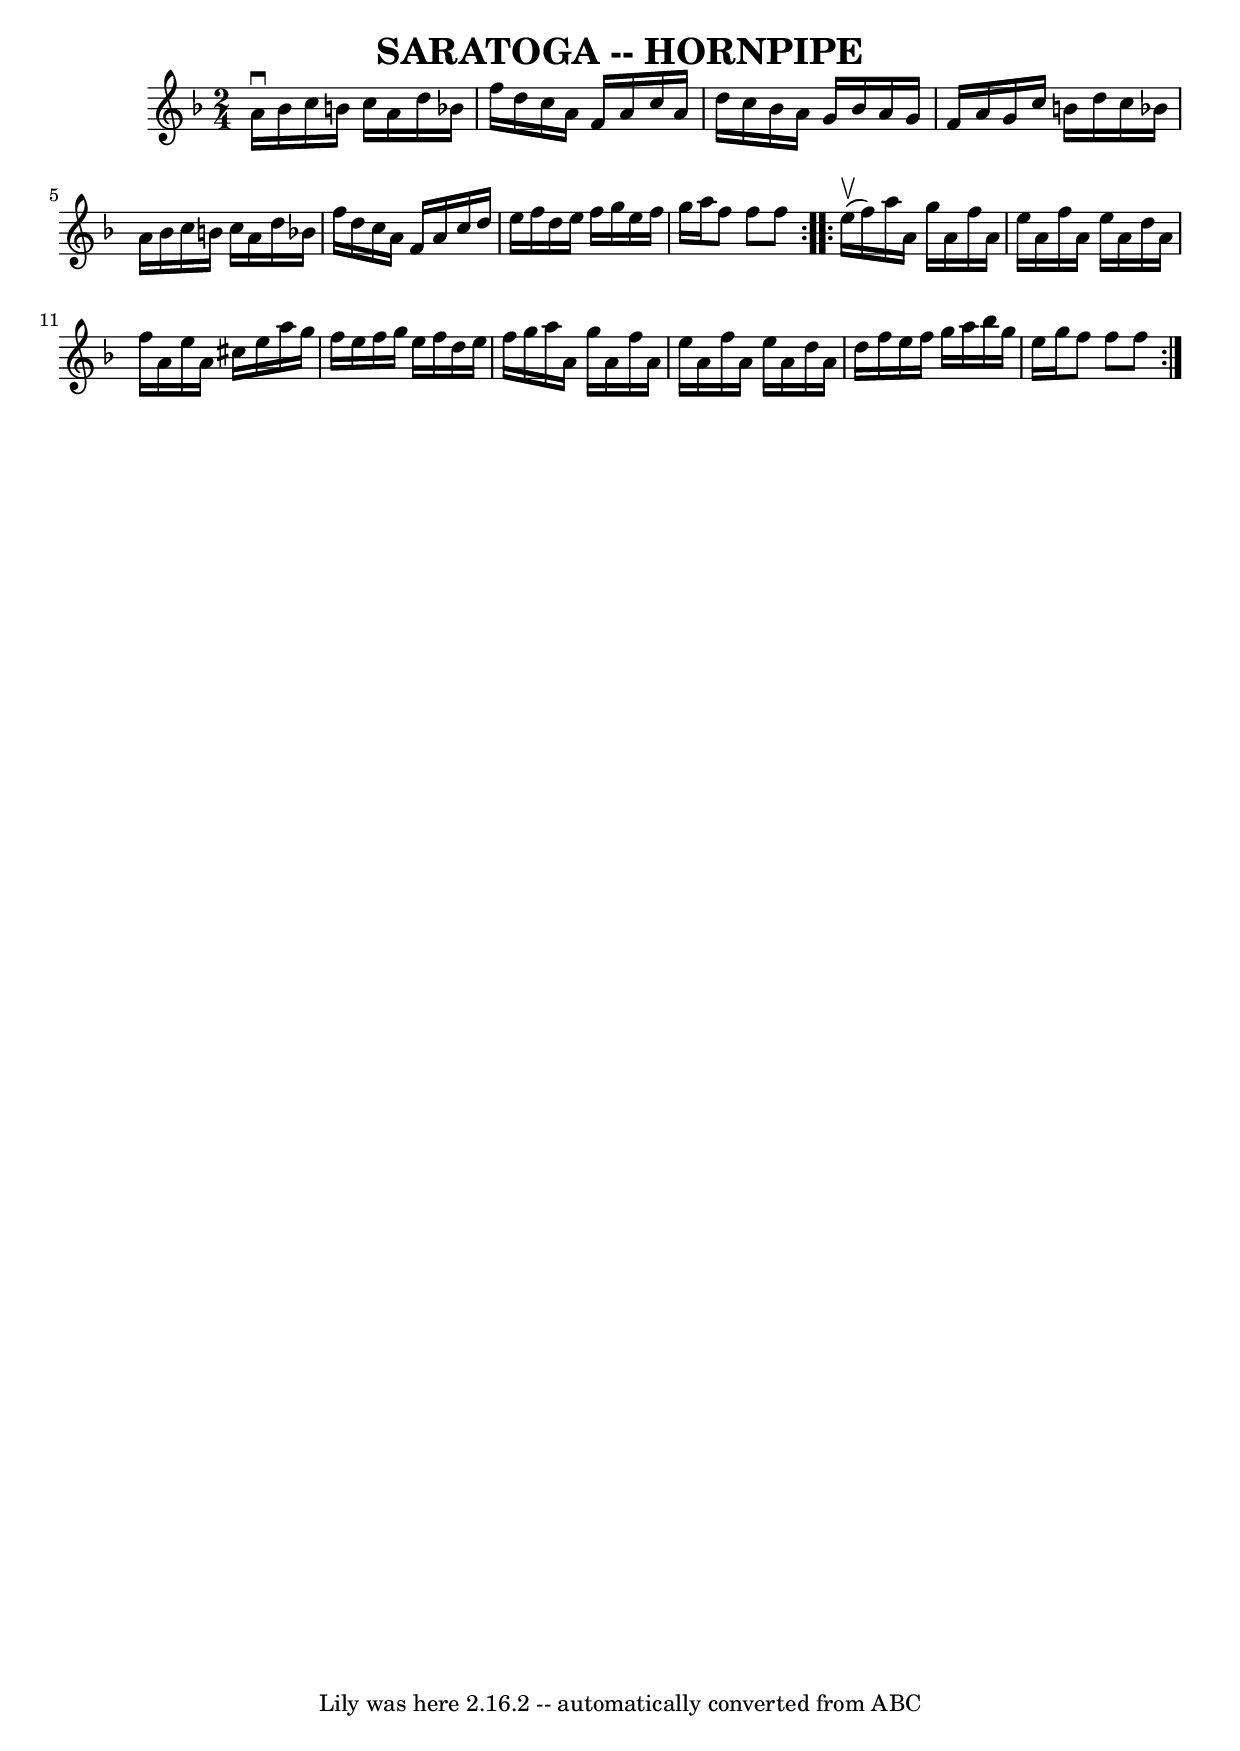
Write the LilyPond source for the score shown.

\version "2.16.2"
\include "Mammoth.ily"
\header {
  %% book = "Ryan's Mammoth Collection of Fiddle Tunes"
  crossRefNumber = "1"
  footnotes = ""
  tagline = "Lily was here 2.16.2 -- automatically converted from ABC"
  title = "SARATOGA -- HORNPIPE"

}
voicedefault =  {



  \repeat volta 2 {

    \time 2/4 
    \key f \major
    a'16^\downbow bes'16        |
    c''16    
    b'16 c''16 a'16 d''16 bes'!16 f''16 d''16    |
    c''16 
    a'16 f'16 a'16 c''16 a'16 d''16 c''16    |
    bes'16 
    a'16 g'16 bes'16 a'16 g'16 f'16 a'16    |
    g'16    
    c''16 b'16 d''16 c''16 bes'!16 a'16 bes'16    |
     |
    c''16 b'16 c''16 a'16 d''16 bes'!16 f''16 d''16  |
    c''16 a'16 f'16 a'16 c''16 d''16 e''16 f''16  |
    d''16 e''16 f''16 g''16 e''16 f''16 g''16    
    a''16    |
    f''8 f''8 f''8    
  }     
  \repeat volta 2 {
    e''16 (^\upbow f''16)       |
    a''16 a'16 g''16 a'16 f''16   
    a'16 e''16 a'16    |
    f''16 a'16 e''16 a'16 d''16    
    a'16 f''16 a'16    |
    e''16 a'16 cis''16 e''16 a''16  
    g''16 f''16 e''16    |
    f''16 g''16 e''16 f''16    
    d''16 e''16 f''16 g''16    | |
    a''16 a'16    
    g''16 a'16 f''16 a'16 e''16 a'16    |
    f''16 a'16    
    e''16 a'16 d''16 a'16 d''16 f''16    |
    e''16 f''16   
    g''16 a''16 bes''16 g''16 e''16 g''16    |
    f''8    
    f''8 f''8    
  }   

}

\score{
  <<

    \context Staff="default"
    {
      \voicedefault 
      
    }

  >>
  \layout {
    
  }
  \midi {
  }

}
